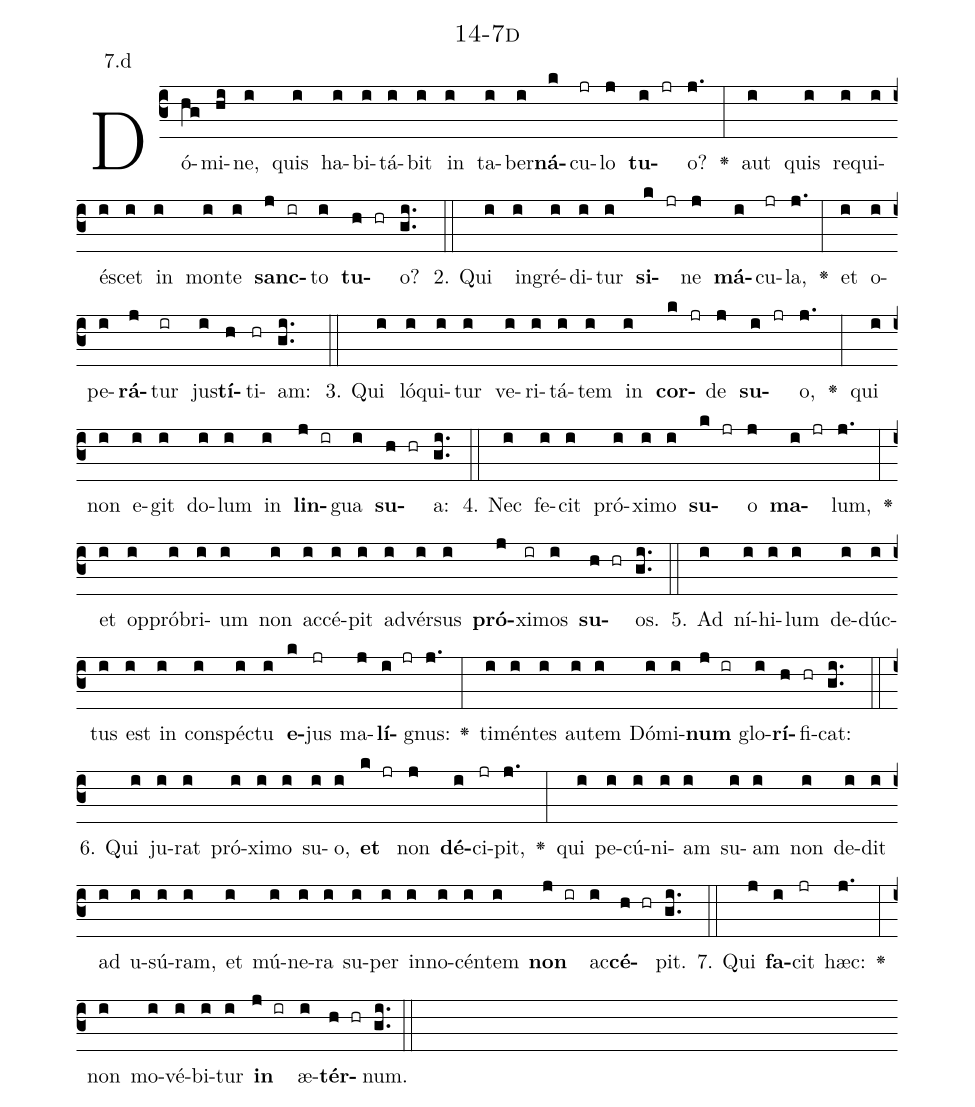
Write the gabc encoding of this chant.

name: 14-7d;
annotation: 7.d;
%%
(c3)Dó(hg)mi(hi)ne,(i) quis(i) ha(i)bi(i)tá(i)bit(i) in(i) ta(i)ber(i)<b>ná</b>(k)cu(jr)lo(j) <b>tu</b>(i jr)o?(j.) <v>\greheightstar</v>(:) aut(i) quis(i) re(i)qui(i)é(i)scet(i) in(i) mon(i)te(i) <b>sanc</b>(j ir)to(i) <b>tu</b>(h hr)o?(gi..) (::)
2. Qui(i) in(i)gré(i)di(i)tur(i) <b>si</b>(k jr)ne(j) <b>má</b>(i)cu(jr)la,(j.) <v>\greheightstar</v>(:) et(i) o(i)pe(i)<b>rá</b>(j)tur(ir) jus(i)<b>tí</b>(h)ti(hr)am:(gi..) (::)
3. Qui(i) ló(i)qui(i)tur(i) ve(i)ri(i)tá(i)tem(i) in(i) <b>cor</b>(k jr)de(j) <b>su</b>(i jr)o,(j.) <v>\greheightstar</v>(:) qui(i) non(i) e(i)git(i) do(i)lum(i) in(i) <b>lin</b>(j ir)gua(i) <b>su</b>(h hr)a:(gi..) (::)
4. Nec(i) fe(i)cit(i) pró(i)xi(i)mo(i) <b>su</b>(k jr)o(j) <b>ma</b>(i jr)lum,(j.) <v>\greheightstar</v>(:) et(i) op(i)pró(i)bri(i)um(i) non(i) ac(i)cé(i)pit(i) ad(i)vér(i)sus(i) <b>pró</b>(j)xi(ir)mos(i) <b>su</b>(h hr)os.(gi..) (::)
5. Ad(i) ní(i)hi(i)lum(i) de(i)dúc(i)tus(i) est(i) in(i) con(i)spéc(i)tu(i) <b>e</b>(k)jus(jr) ma(j)<b>lí</b>(i jr)gnus:(j.) <v>\greheightstar</v>(:) ti(i)mén(i)tes(i) au(i)tem(i) Dó(i)mi(i)<b>num</b>(j ir) glo(i)<b>rí</b>(h)fi(hr)cat:(gi..) (::)
6. Qui(i) ju(i)rat(i) pró(i)xi(i)mo(i) su(i)o,(i) <b>et</b>(k jr) non(j) <b>dé</b>(i)ci(jr)pit,(j.) <v>\greheightstar</v>(:) qui(i) pe(i)cú(i)ni(i)am(i) su(i)am(i) non(i) de(i)dit(i) ad(i) u(i)sú(i)ram,(i) et(i) mú(i)ne(i)ra(i) su(i)per(i) in(i)no(i)cén(i)tem(i) <b>non</b>(j ir) ac(i)<b>cé</b>(h hr)pit.(gi..) (::)
7. Qui(j) <b>fa</b>(i)cit(jr) hæc:(j.) <v>\greheightstar</v>(:) non(i) mo(i)vé(i)bi(i)tur(i) <b>in</b>(j ir) æ(i)<b>tér</b>(h hr)num.(gi..) (::)
